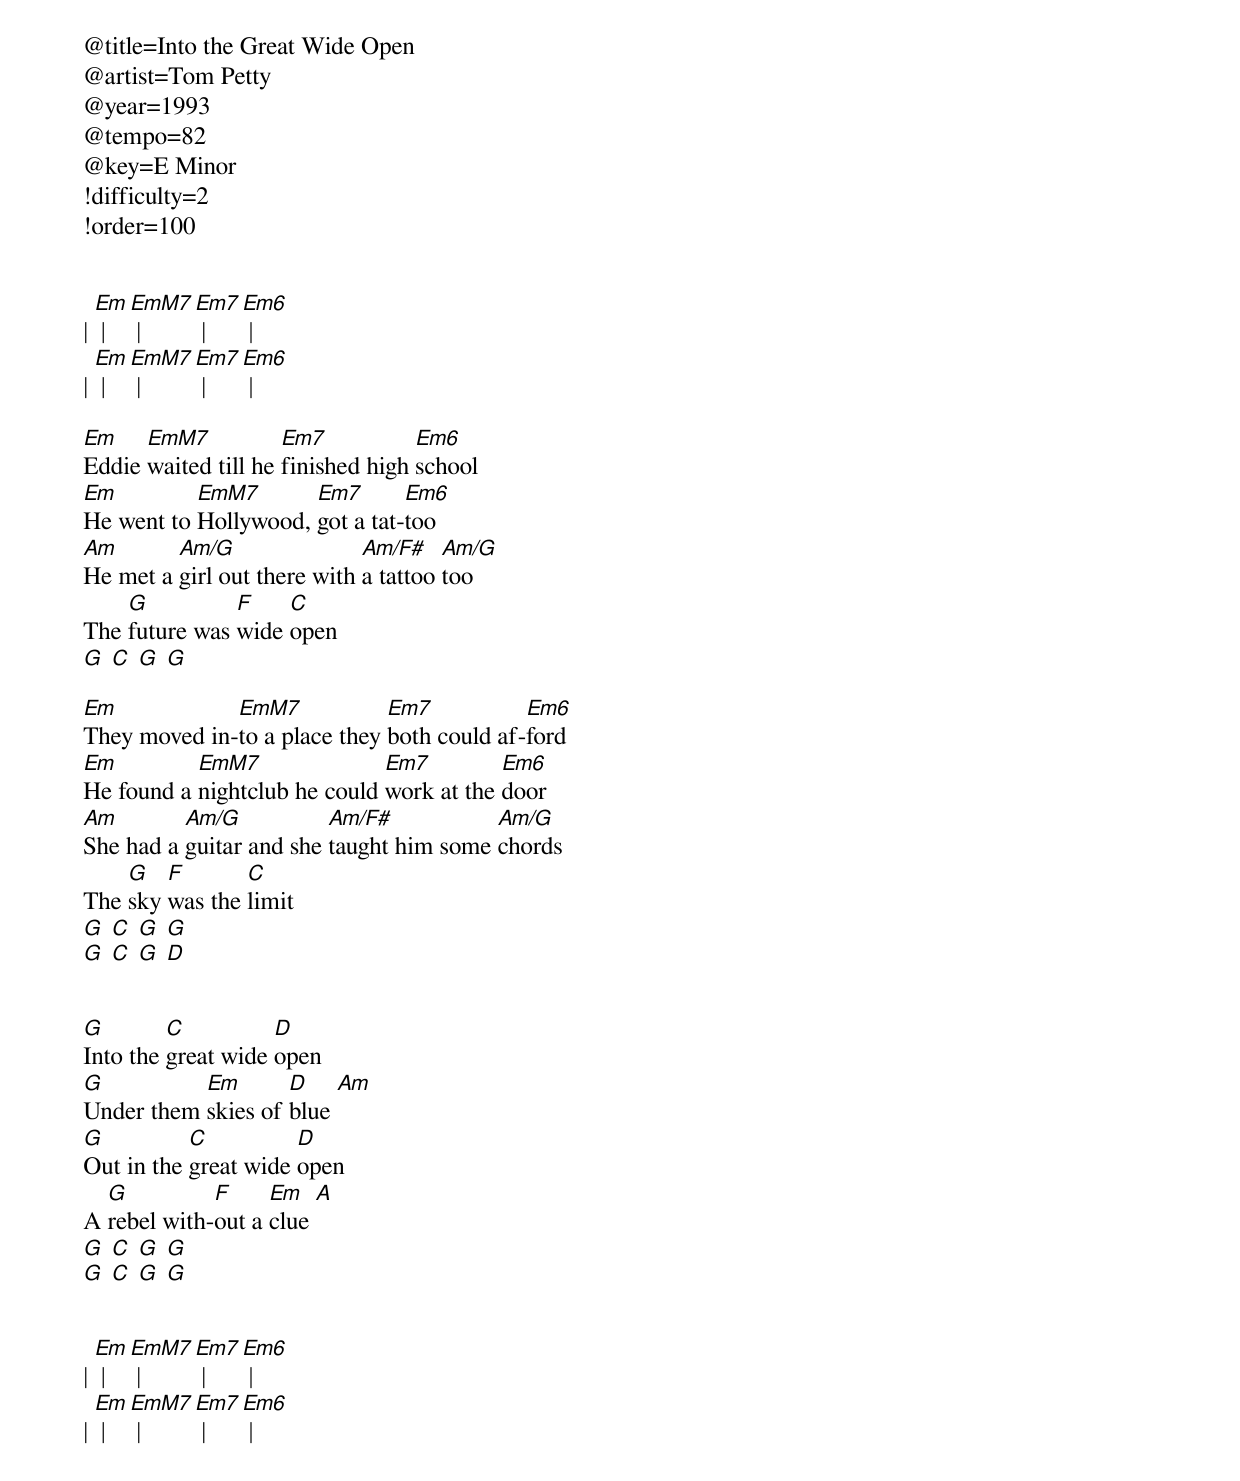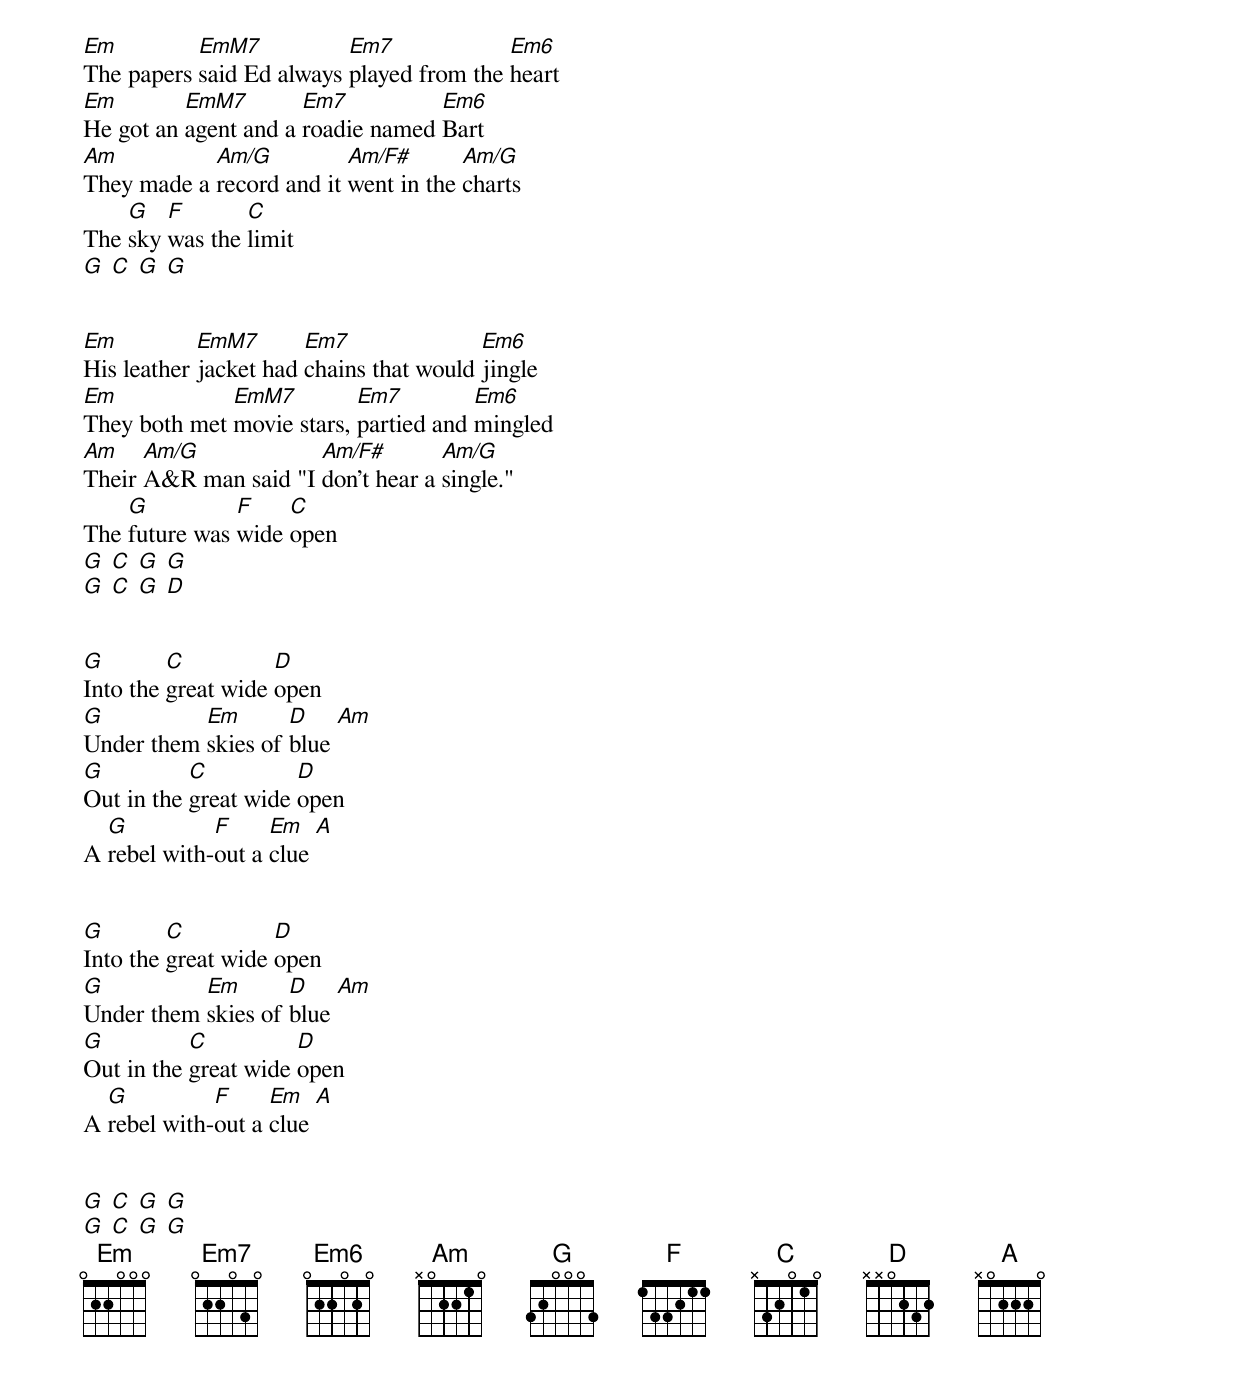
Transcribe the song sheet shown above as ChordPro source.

@title=Into the Great Wide Open
@artist=Tom Petty
@year=1993
@tempo=82
@key=E Minor
!difficulty=2
!order=100


| [Em] | [EmM7] | [Em7] | [Em6] |
| [Em] | [EmM7] | [Em7] | [Em6] |

[Em]Eddie [EmM7]waited till he [Em7]finished high [Em6]school
[Em]He went to [EmM7]Hollywood, [Em7]got a tat-[Em6]too
[Am]He met a [Am/G]girl out there with [Am/F#]a tattoo [Am/G]too
The [G]future was [F]wide [C]open
[G] [C] [G] [G]

[Em]They moved in-[EmM7]to a place they [Em7]both could af-[Em6]ford
[Em]He found a [EmM7]nightclub he could [Em7]work at the [Em6]door
[Am]She had a [Am/G]guitar and she [Am/F#]taught him some [Am/G]chords
The [G]sky [F]was the [C]limit
[G] [C] [G] [G]
[G] [C] [G] [D]


[G]Into the [C]great wide [D]open
[G]Under them [Em]skies of [D]blue [Am]
[G]Out in the [C]great wide [D]open
A [G]rebel with-[F]out a [Em]clue [A]
[G] [C] [G] [G]
[G] [C] [G] [G]


| [Em] | [EmM7] | [Em7] | [Em6] |
| [Em] | [EmM7] | [Em7] | [Em6] |


[Em]The papers [EmM7]said Ed always [Em7]played from the [Em6]heart
[Em]He got an [EmM7]agent and a [Em7]roadie named [Em6]Bart
[Am]They made a [Am/G]record and it [Am/F#]went in the [Am/G]charts
The [G]sky [F]was the [C]limit
[G] [C] [G] [G]


[Em]His leather [EmM7]jacket had [Em7]chains that would [Em6]jingle
[Em]They both met [EmM7]movie stars, [Em7]partied and [Em6]mingled
[Am]Their [Am/G]A&R man said "I [Am/F#]don't hear a [Am/G]single."
The [G]future was [F]wide [C]open
[G] [C] [G] [G]
[G] [C] [G] [D]


[G]Into the [C]great wide [D]open
[G]Under them [Em]skies of [D]blue [Am]
[G]Out in the [C]great wide [D]open
A [G]rebel with-[F]out a [Em]clue [A]


[G]Into the [C]great wide [D]open
[G]Under them [Em]skies of [D]blue [Am]
[G]Out in the [C]great wide [D]open
A [G]rebel with-[F]out a [Em]clue [A]


[G] [C] [G] [G]
[G] [C] [G] [G]
